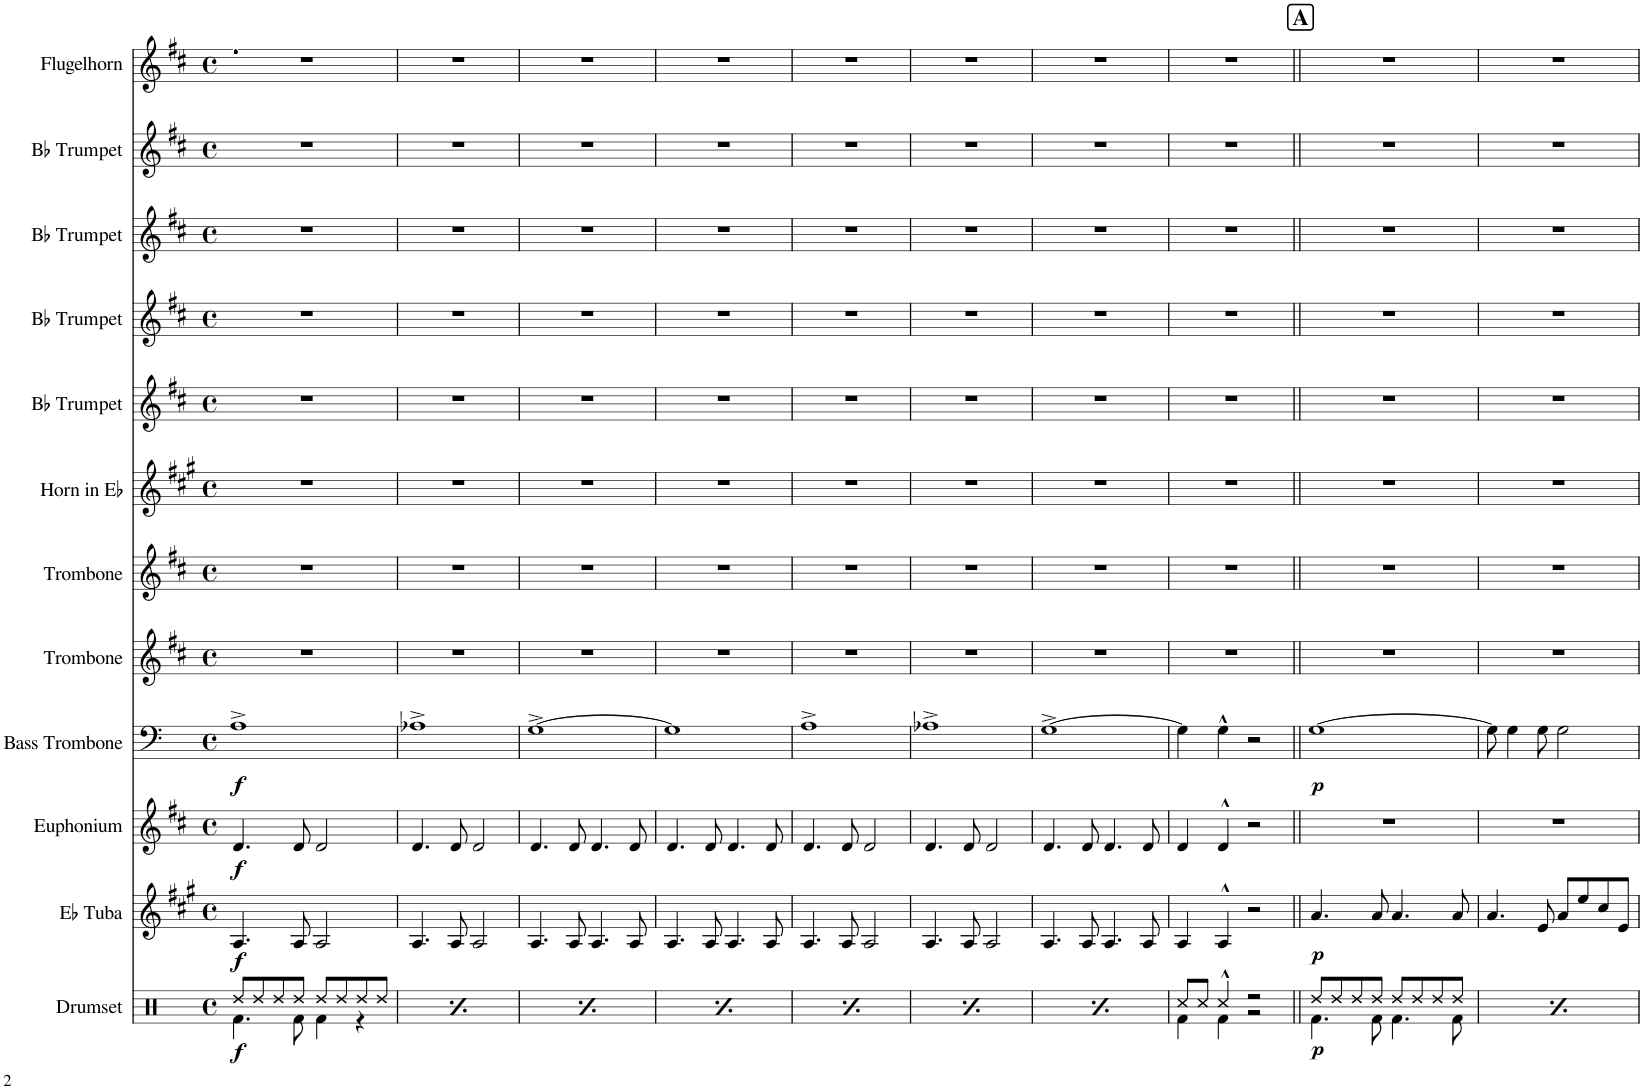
**kern	**dynam	**kern	**dynam	**kern	**dynam	**kern	**dynam	**kern	**kern	**kern	**kern	**kern	**kern	**kern	**kern
*part12	*part12	*part11	*part11	*part10	*part10	*part9	*part9	*part8	*part7	*part6	*part5	*part4	*part3	*part2	*part1
*staff12	*staff12	*staff11	*staff11	*staff10	*staff10	*staff9	*staff9	*staff8	*staff7	*staff6	*staff5	*staff4	*staff3	*staff2	*staff1
*I"Drumset	*	*I"Eb Tuba	*	*I"Euphonium	*	*I"Bass Trombone	*	*I"Trombone	*I"Trombone	*I"Horn in Eb	*I"Bb Trumpet	*I"Bb Trumpet	*I"Bb Trumpet	*I"Bb Trumpet	*I"Flugelhorn
*I'D. Set	*	*I'Eb Tb.	*	*	*	*I'B. Tbn.	*	*I'Tbn.	*I'Tbn.	*	*I'Bb Tpt.	*I'Bb Tpt.	*I'Bb Tpt.	*I'Bb Tpt.	*I'Flghn.
*clefX	*	*clefG2	*	*clefG2	*	*clefF4	*	*clefG2	*clefG2	*clefG2	*clefG2	*clefG2	*clefG2	*clefG2	*clefG2
*	*	*Trd12c21	*	*Trd8c14	*	*	*	*Trd8c14	*Trd8c14	*Trd5c9	*Trd1c2	*Trd1c2	*Trd1c2	*Trd1c2	*Trd1c2
*k[]	*	*k[f#c#g#]	*	*k[f#c#]	*	*k[]	*	*k[f#c#]	*k[f#c#]	*k[f#c#g#]	*k[f#c#]	*k[f#c#]	*k[f#c#]	*k[f#c#]	*k[f#c#]
*M4/4	*	*M4/4	*	*M4/4	*	*M4/4	*	*M4/4	*M4/4	*M4/4	*M4/4	*M4/4	*M4/4	*M4/4	*M4/4
*met(c)	*	*met(c)	*	*met(c)	*	*met(c)	*	*met(c)	*met(c)	*met(c)	*met(c)	*met(c)	*met(c)	*met(c)	*met(c)
=1	=1	=1	=1	=1	=1	=1	=1	=1	=1	=1	=1	=1	=1	=1	=1
*^	*	*	*	*	*	*	*	*	*	*	*	*	*	*	*
!	!	!LO:DY:b	!	!LO:DY:b	!	!LO:DY:b	!	!LO:DY:b	!	!	!	!	!	!	!	!
8Rdd/L	4.Rf\	f	4.A/	f	4.d/	f	1A^	f	1r	1r	1r	1r	1r	1r	1r	1r
8Rdd/	.	.	.	.	.	.	.	.	.	.	.	.	.	.	.	.
8Rdd/	.	.	.	.	.	.	.	.	.	.	.	.	.	.	.	.
8Rdd/J	8Rf\	.	8A/	.	8d/	.	.	.	.	.	.	.	.	.	.	.
8Rdd/L	4Rf\	.	2A/	.	2d/	.	.	.	.	.	.	.	.	.	.	.
8Rdd/	.	.	.	.	.	.	.	.	.	.	.	.	.	.	.	.
8Rdd/	4r	.	.	.	.	.	.	.	.	.	.	.	.	.	.	.
8Rdd/J	.	.	.	.	.	.	.	.	.	.	.	.	.	.	.	.
=2	=2	=2	=2	=2	=2	=2	=2	=2	=2	=2	=2	=2	=2	=2	=2	=2
!	!	!LO:DY:b	!	!	!	!	!	!	!	!	!	!	!	!	!	!
8Rdd/L	4.Rf\	f	4.A/	.	4.d/	.	1A-X^	.	1r	1r	1r	1r	1r	1r	1r	1r
8Rdd/	.	.	.	.	.	.	.	.	.	.	.	.	.	.	.	.
8Rdd/	.	.	.	.	.	.	.	.	.	.	.	.	.	.	.	.
8Rdd/J	8Rf\	.	8A/	.	8d/	.	.	.	.	.	.	.	.	.	.	.
8Rdd/L	4Rf\	.	2A/	.	2d/	.	.	.	.	.	.	.	.	.	.	.
8Rdd/	.	.	.	.	.	.	.	.	.	.	.	.	.	.	.	.
8Rdd/	4r	.	.	.	.	.	.	.	.	.	.	.	.	.	.	.
8Rdd/J	.	.	.	.	.	.	.	.	.	.	.	.	.	.	.	.
=3	=3	=3	=3	=3	=3	=3	=3	=3	=3	=3	=3	=3	=3	=3	=3	=3
!	!	!LO:DY:b	!	!	!	!	!	!	!	!	!	!	!	!	!	!
8Rdd/L	4.Rf\	f	4.A/	.	4.d/	.	[1G^	.	1r	1r	1r	1r	1r	1r	1r	1r
8Rdd/	.	.	.	.	.	.	.	.	.	.	.	.	.	.	.	.
8Rdd/	.	.	.	.	.	.	.	.	.	.	.	.	.	.	.	.
8Rdd/J	8Rf\	.	8A/	.	8d/	.	.	.	.	.	.	.	.	.	.	.
8Rdd/L	4Rf\	.	4.A/	.	4.d/	.	.	.	.	.	.	.	.	.	.	.
8Rdd/	.	.	.	.	.	.	.	.	.	.	.	.	.	.	.	.
8Rdd/	4r	.	.	.	.	.	.	.	.	.	.	.	.	.	.	.
8Rdd/J	.	.	8A/	.	8d/	.	.	.	.	.	.	.	.	.	.	.
=4	=4	=4	=4	=4	=4	=4	=4	=4	=4	=4	=4	=4	=4	=4	=4	=4
!	!	!LO:DY:b	!	!	!	!	!	!	!	!	!	!	!	!	!	!
8Rdd/L	4.Rf\	f	4.A/	.	4.d/	.	1G]	.	1r	1r	1r	1r	1r	1r	1r	1r
8Rdd/	.	.	.	.	.	.	.	.	.	.	.	.	.	.	.	.
8Rdd/	.	.	.	.	.	.	.	.	.	.	.	.	.	.	.	.
8Rdd/J	8Rf\	.	8A/	.	8d/	.	.	.	.	.	.	.	.	.	.	.
8Rdd/L	4Rf\	.	4.A/	.	4.d/	.	.	.	.	.	.	.	.	.	.	.
8Rdd/	.	.	.	.	.	.	.	.	.	.	.	.	.	.	.	.
8Rdd/	4r	.	.	.	.	.	.	.	.	.	.	.	.	.	.	.
8Rdd/J	.	.	8A/	.	8d/	.	.	.	.	.	.	.	.	.	.	.
=5	=5	=5	=5	=5	=5	=5	=5	=5	=5	=5	=5	=5	=5	=5	=5	=5
!	!	!LO:DY:b	!	!	!	!	!	!	!	!	!	!	!	!	!	!
8Rdd/L	4.Rf\	f	4.A/	.	4.d/	.	1A^	.	1r	1r	1r	1r	1r	1r	1r	1r
8Rdd/	.	.	.	.	.	.	.	.	.	.	.	.	.	.	.	.
8Rdd/	.	.	.	.	.	.	.	.	.	.	.	.	.	.	.	.
8Rdd/J	8Rf\	.	8A/	.	8d/	.	.	.	.	.	.	.	.	.	.	.
8Rdd/L	4Rf\	.	2A/	.	2d/	.	.	.	.	.	.	.	.	.	.	.
8Rdd/	.	.	.	.	.	.	.	.	.	.	.	.	.	.	.	.
8Rdd/	4r	.	.	.	.	.	.	.	.	.	.	.	.	.	.	.
8Rdd/J	.	.	.	.	.	.	.	.	.	.	.	.	.	.	.	.
=6	=6	=6	=6	=6	=6	=6	=6	=6	=6	=6	=6	=6	=6	=6	=6	=6
!	!	!LO:DY:b	!	!	!	!	!	!	!	!	!	!	!	!	!	!
8Rdd/L	4.Rf\	f	4.A/	.	4.d/	.	1A-X^	.	1r	1r	1r	1r	1r	1r	1r	1r
8Rdd/	.	.	.	.	.	.	.	.	.	.	.	.	.	.	.	.
8Rdd/	.	.	.	.	.	.	.	.	.	.	.	.	.	.	.	.
8Rdd/J	8Rf\	.	8A/	.	8d/	.	.	.	.	.	.	.	.	.	.	.
8Rdd/L	4Rf\	.	2A/	.	2d/	.	.	.	.	.	.	.	.	.	.	.
8Rdd/	.	.	.	.	.	.	.	.	.	.	.	.	.	.	.	.
8Rdd/	4r	.	.	.	.	.	.	.	.	.	.	.	.	.	.	.
8Rdd/J	.	.	.	.	.	.	.	.	.	.	.	.	.	.	.	.
=7	=7	=7	=7	=7	=7	=7	=7	=7	=7	=7	=7	=7	=7	=7	=7	=7
!	!	!LO:DY:b	!	!	!	!	!	!	!	!	!	!	!	!	!	!
8Rdd/L	4.Rf\	f	4.A/	.	4.d/	.	[1G^	.	1r	1r	1r	1r	1r	1r	1r	1r
8Rdd/	.	.	.	.	.	.	.	.	.	.	.	.	.	.	.	.
8Rdd/	.	.	.	.	.	.	.	.	.	.	.	.	.	.	.	.
8Rdd/J	8Rf\	.	8A/	.	8d/	.	.	.	.	.	.	.	.	.	.	.
8Rdd/L	4Rf\	.	4.A/	.	4.d/	.	.	.	.	.	.	.	.	.	.	.
8Rdd/	.	.	.	.	.	.	.	.	.	.	.	.	.	.	.	.
8Rdd/	4r	.	.	.	.	.	.	.	.	.	.	.	.	.	.	.
8Rdd/J	.	.	8A/	.	8d/	.	.	.	.	.	.	.	.	.	.	.
=8	=8	=8	=8	=8	=8	=8	=8	=8	=8	=8	=8	=8	=8	=8	=8	=8
8Rcc/L	4Rf\	.	4A/	.	4d/	.	4G\]	.	1r	1r	1r	1r	1r	1r	1r	1r
8Rcc/J	.	.	.	.	.	.	.	.	.	.	.	.	.	.	.	.
4Rcc^^/	4Rf\	.	4A^^/	.	4d^^/	.	4G^^\	.	.	.	.	.	.	.	.	.
2r	2r	.	2r	.	2r	.	2r	.	.	.	.	.	.	.	.	.
!!LO:REH:place=s1:a:B:cj:fs=14:t=A
=9||	=9||	=9||	=9||	=9||	=9||	=9||	=9||	=9||	=9||	=9||	=9||	=9||	=9||	=9||	=9||	=9||
!	!	!LO:DY:b	!	!LO:DY:b	!	!	!	!LO:DY:b	!	!	!	!	!	!	!	!
8Rdd/L	4.Rf\	p	4.a/	p	1r	.	[1G	p	1r	1r	1r	1r	1r	1r	1r	1r
8Rdd/	.	.	.	.	.	.	.	.	.	.	.	.	.	.	.	.
8Rdd/	.	.	.	.	.	.	.	.	.	.	.	.	.	.	.	.
8Rdd/J	8Rf\	.	8a/	.	.	.	.	.	.	.	.	.	.	.	.	.
8Rdd/L	4.Rf\	.	4.a/	.	.	.	.	.	.	.	.	.	.	.	.	.
8Rdd/	.	.	.	.	.	.	.	.	.	.	.	.	.	.	.	.
8Rdd/	.	.	.	.	.	.	.	.	.	.	.	.	.	.	.	.
8Rdd/J	8Rf\	.	8a/	.	.	.	.	.	.	.	.	.	.	.	.	.
=10	=10	=10	=10	=10	=10	=10	=10	=10	=10	=10	=10	=10	=10	=10	=10	=10
!	!	!LO:DY:b	!	!	!	!	!	!	!	!	!	!	!	!	!	!
8Rdd/L	4.Rf\	p	4.a/	.	1r	.	8G\]	.	1r	1r	1r	1r	1r	1r	1r	1r
8Rdd/	.	.	.	.	.	.	4G\	.	.	.	.	.	.	.	.	.
8Rdd/	.	.	.	.	.	.	.	.	.	.	.	.	.	.	.	.
8Rdd/J	8Rf\	.	8e/	.	.	.	8G\	.	.	.	.	.	.	.	.	.
8Rdd/L	4.Rf\	.	8a/L	.	.	.	2G\	.	.	.	.	.	.	.	.	.
8Rdd/	.	.	8ee/	.	.	.	.	.	.	.	.	.	.	.	.	.
8Rdd/	.	.	8cc#/	.	.	.	.	.	.	.	.	.	.	.	.	.
8Rdd/J	8Rf\	.	8e/J	.	.	.	.	.	.	.	.	.	.	.	.	.
*v	*v	*	*	*	*	*	*	*	*	*	*	*	*	*	*	*
=	=	=	=	=	=	=	=	=	=	=	=	=	=	=	=
*-	*-	*-	*-	*-	*-	*-	*-	*-	*-	*-	*-	*-	*-	*-	*-
